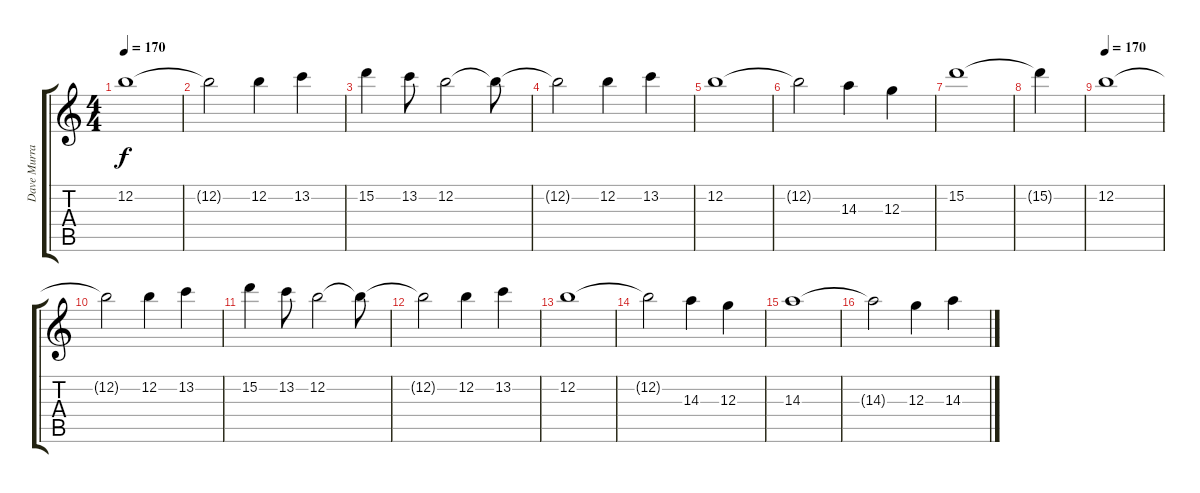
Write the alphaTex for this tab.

\track ("Dave Murray" "Dave Murra") {instrument distortionguitar}
\staff {score tabs}
\tuning (E4 B3 G3 D3 A2 E2) {hide}
\ts (4 4)
\tempo 170
\clef g2
\ks c
12.2.1{dy f} |
12.2{t}.2 12.2.4 13.2.4 |
15.2.4 13.2.8 12.2.2 12.2{t}.8 |
12.2{t}.2 12.2.4 13.2.4 |
12.2.1 |
12.2{t}.2 14.3.4 12.3.4 |
15.2.1 |
15.2{t}.4 |
\tempo 180
\tempo 170
12.2.1 |
12.2{t}.2 12.2.4 13.2.4 |
15.2.4 13.2.8 12.2.2 12.2{t}.8 |
12.2{t}.2 12.2.4 13.2.4 |
12.2.1 |
12.2{t}.2 14.3.4 12.3.4 |
14.3.1 |
14.3{t}.2 12.3.4 14.3.4
